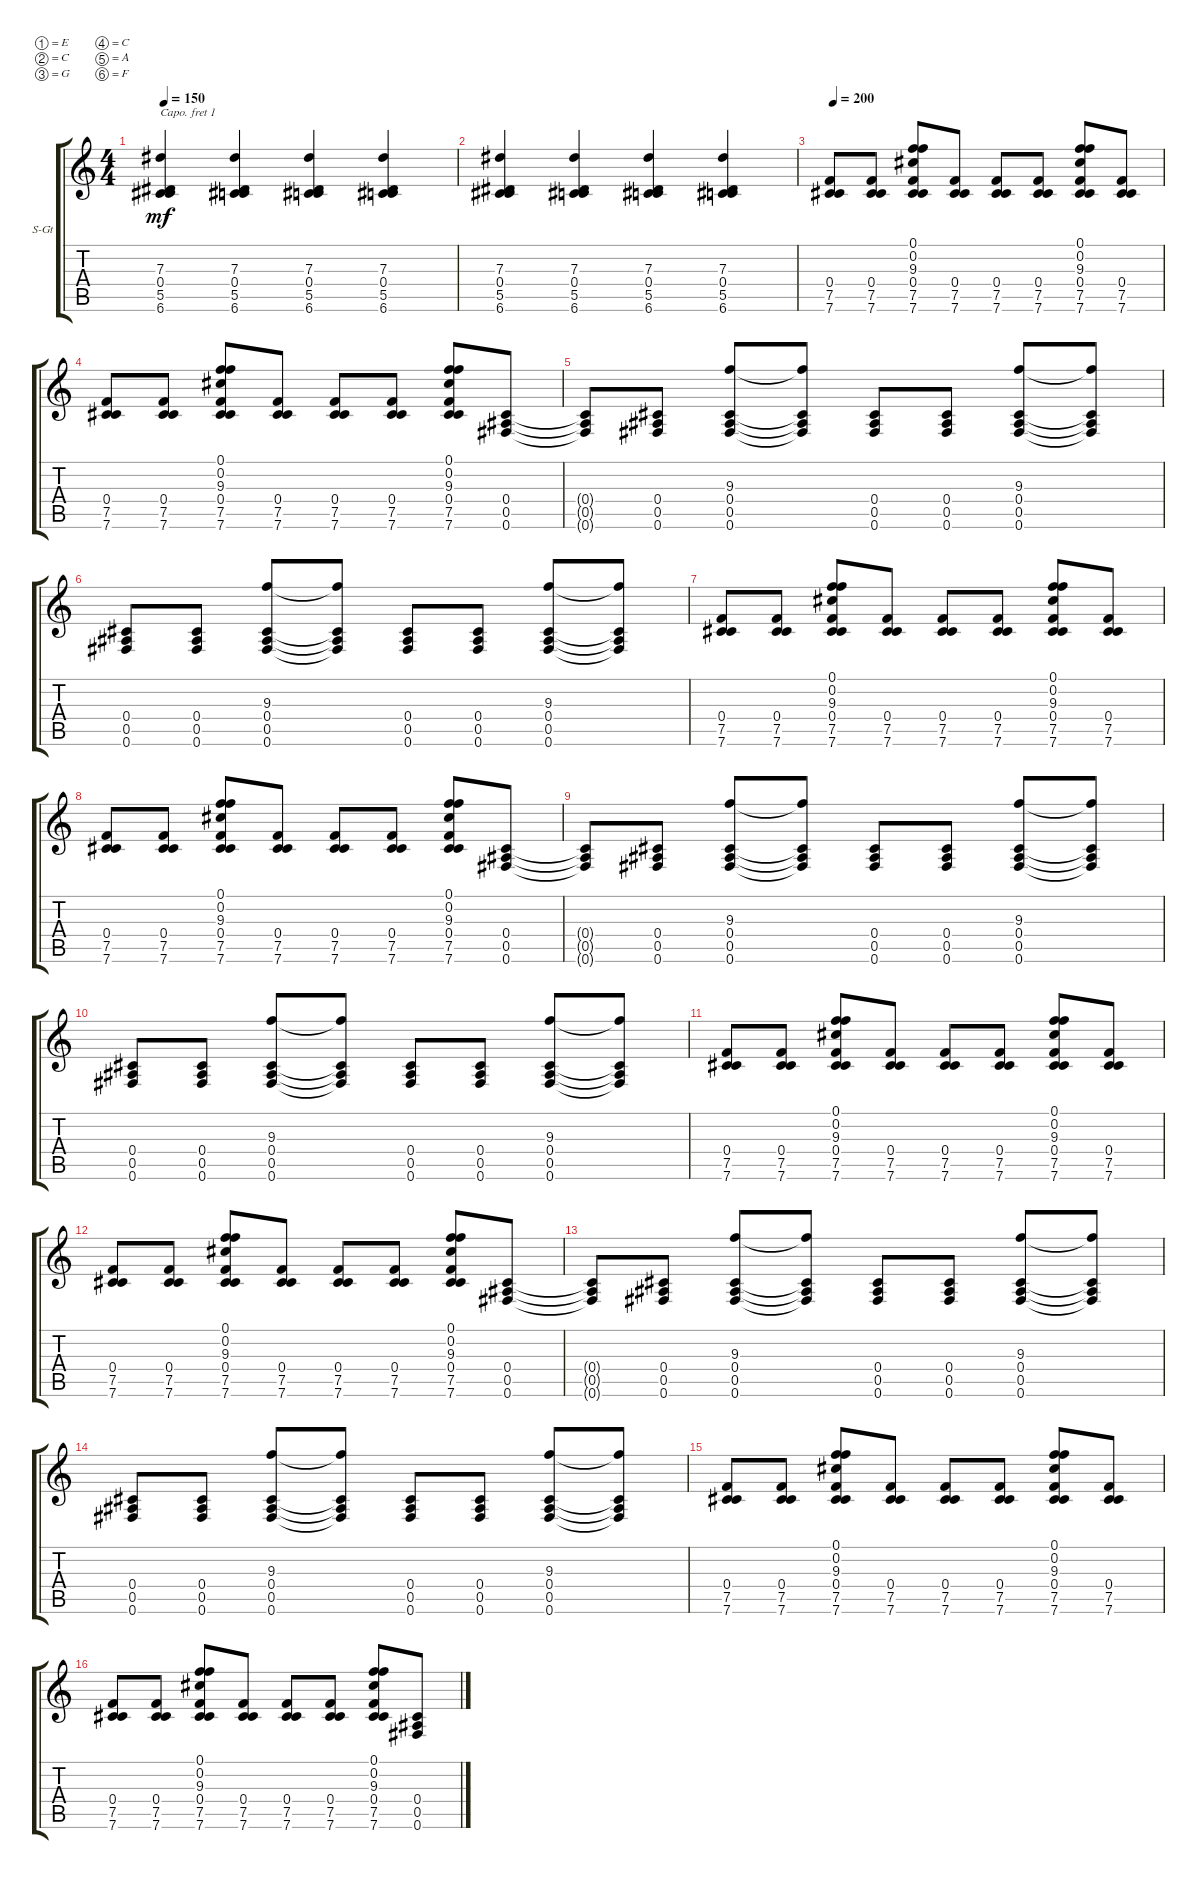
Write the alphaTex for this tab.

\defaultSystemsLayout 4
\bracketExtendMode groupsimilarinstruments
\firstSystemTrackNameOrientation horizontal
\otherSystemsTrackNameOrientation horizontal
\track ("Steel Guitar" "S-Gt") {instrument acousticguitarsteel}
\staff {score tabs}
\capo 1
\tuning (E4 C4 G3 C3 A2 F2)
\ts (4 4)
\tempo 150
\clef g2
\ks c
(6.6 5.5 0.4 7.3).4{dy mf} (6.6 5.5 0.4 7.3).4 (6.6 5.5 0.4 7.3).4 (6.6 5.5 0.4 7.3).4 |
(6.6 5.5 0.4 7.3).4 (6.6 5.5 0.4 7.3).4 (6.6 5.5 0.4 7.3).4 (6.6 5.5 0.4 7.3).4 |
\tempo 200
(7.6 7.5 0.4).8 (7.6 7.5 0.4).8 (7.6 7.5 0.4 9.3 0.2 0.1).8 (7.6 7.5 0.4).8 (7.6 7.5 0.4).8 (7.6 7.5 0.4).8 (7.6 9.3 0.1 0.2 0.4 7.5).8 (7.6 7.5 0.4).8 |
(7.6 7.5 0.4).8 (7.6 7.5 0.4).8 (7.6 7.5 0.4 9.3 0.2 0.1).8 (7.6 7.5 0.4).8 (7.6 7.5 0.4).8 (7.6 7.5 0.4).8 (7.6 9.3 0.1 0.2 0.4 7.5).8 (0.6 0.5 0.4).8 |
(0.6{t} 0.5{t} 0.4{t}).8 (0.6 0.5 0.4).8 (0.6 0.5 0.4 9.3).8 (9.3{t} 0.4{t} 0.5{t} 0.6{t}).8 (0.6 0.5 0.4).8 (0.6 0.5 0.4).8 (0.6 0.5 0.4 9.3).8 (0.6{t} 0.5{t} 0.4{t} 9.3{t}).8 |
(0.6 0.5 0.4).8 (0.6 0.5 0.4).8 (0.6 0.5 0.4 9.3).8 (9.3{t} 0.4{t} 0.5{t} 0.6{t}).8 (0.6 0.5 0.4).8 (0.6 0.5 0.4).8 (0.6 0.5 0.4 9.3).8 (0.6{t} 0.5{t} 0.4{t} 9.3{t}).8 |
(7.6 7.5 0.4).8 (7.6 7.5 0.4).8 (7.6 7.5 0.4 9.3 0.2 0.1).8 (7.6 7.5 0.4).8 (7.6 7.5 0.4).8 (7.6 7.5 0.4).8 (7.6 9.3 0.1 0.2 0.4 7.5).8 (7.6 7.5 0.4).8 |
(7.6 7.5 0.4).8 (7.6 7.5 0.4).8 (7.6 7.5 0.4 9.3 0.2 0.1).8 (7.6 7.5 0.4).8 (7.6 7.5 0.4).8 (7.6 7.5 0.4).8 (7.6 9.3 0.1 0.2 0.4 7.5).8 (0.6 0.5 0.4).8 |
(0.6{t} 0.5{t} 0.4{t}).8 (0.6 0.5 0.4).8 (0.6 0.5 0.4 9.3).8 (9.3{t} 0.4{t} 0.5{t} 0.6{t}).8 (0.6 0.5 0.4).8 (0.6 0.5 0.4).8 (0.6 0.5 0.4 9.3).8 (0.6{t} 0.5{t} 0.4{t} 9.3{t}).8 |
(0.6 0.5 0.4).8 (0.6 0.5 0.4).8 (0.6 0.5 0.4 9.3).8 (9.3{t} 0.4{t} 0.5{t} 0.6{t}).8 (0.6 0.5 0.4).8 (0.6 0.5 0.4).8 (0.6 0.5 0.4 9.3).8 (0.6{t} 0.5{t} 0.4{t} 9.3{t}).8 |
(7.6 7.5 0.4).8 (7.6 7.5 0.4).8 (7.6 7.5 0.4 9.3 0.2 0.1).8 (7.6 7.5 0.4).8 (7.6 7.5 0.4).8 (7.6 7.5 0.4).8 (7.6 9.3 0.1 0.2 0.4 7.5).8 (7.6 7.5 0.4).8 |
(7.6 7.5 0.4).8 (7.6 7.5 0.4).8 (7.6 7.5 0.4 9.3 0.2 0.1).8 (7.6 7.5 0.4).8 (7.6 7.5 0.4).8 (7.6 7.5 0.4).8 (7.6 9.3 0.1 0.2 0.4 7.5).8 (0.6 0.5 0.4).8 |
(0.6{t} 0.5{t} 0.4{t}).8 (0.6 0.5 0.4).8 (0.6 0.5 0.4 9.3).8 (9.3{t} 0.4{t} 0.5{t} 0.6{t}).8 (0.6 0.5 0.4).8 (0.6 0.5 0.4).8 (0.6 0.5 0.4 9.3).8 (0.6{t} 0.5{t} 0.4{t} 9.3{t}).8 |
(0.6 0.5 0.4).8 (0.6 0.5 0.4).8 (0.6 0.5 0.4 9.3).8 (9.3{t} 0.4{t} 0.5{t} 0.6{t}).8 (0.6 0.5 0.4).8 (0.6 0.5 0.4).8 (0.6 0.5 0.4 9.3).8 (0.6{t} 0.5{t} 0.4{t} 9.3{t}).8 |
(7.6 7.5 0.4).8 (7.6 7.5 0.4).8 (7.6 7.5 0.4 9.3 0.2 0.1).8 (7.6 7.5 0.4).8 (7.6 7.5 0.4).8 (7.6 7.5 0.4).8 (7.6 9.3 0.1 0.2 0.4 7.5).8 (7.6 7.5 0.4).8 |
(7.6 7.5 0.4).8 (7.6 7.5 0.4).8 (7.6 7.5 0.4 9.3 0.2 0.1).8 (7.6 7.5 0.4).8 (7.6 7.5 0.4).8 (7.6 7.5 0.4).8 (7.6 9.3 0.1 0.2 0.4 7.5).8 (0.6 0.5 0.4).8
